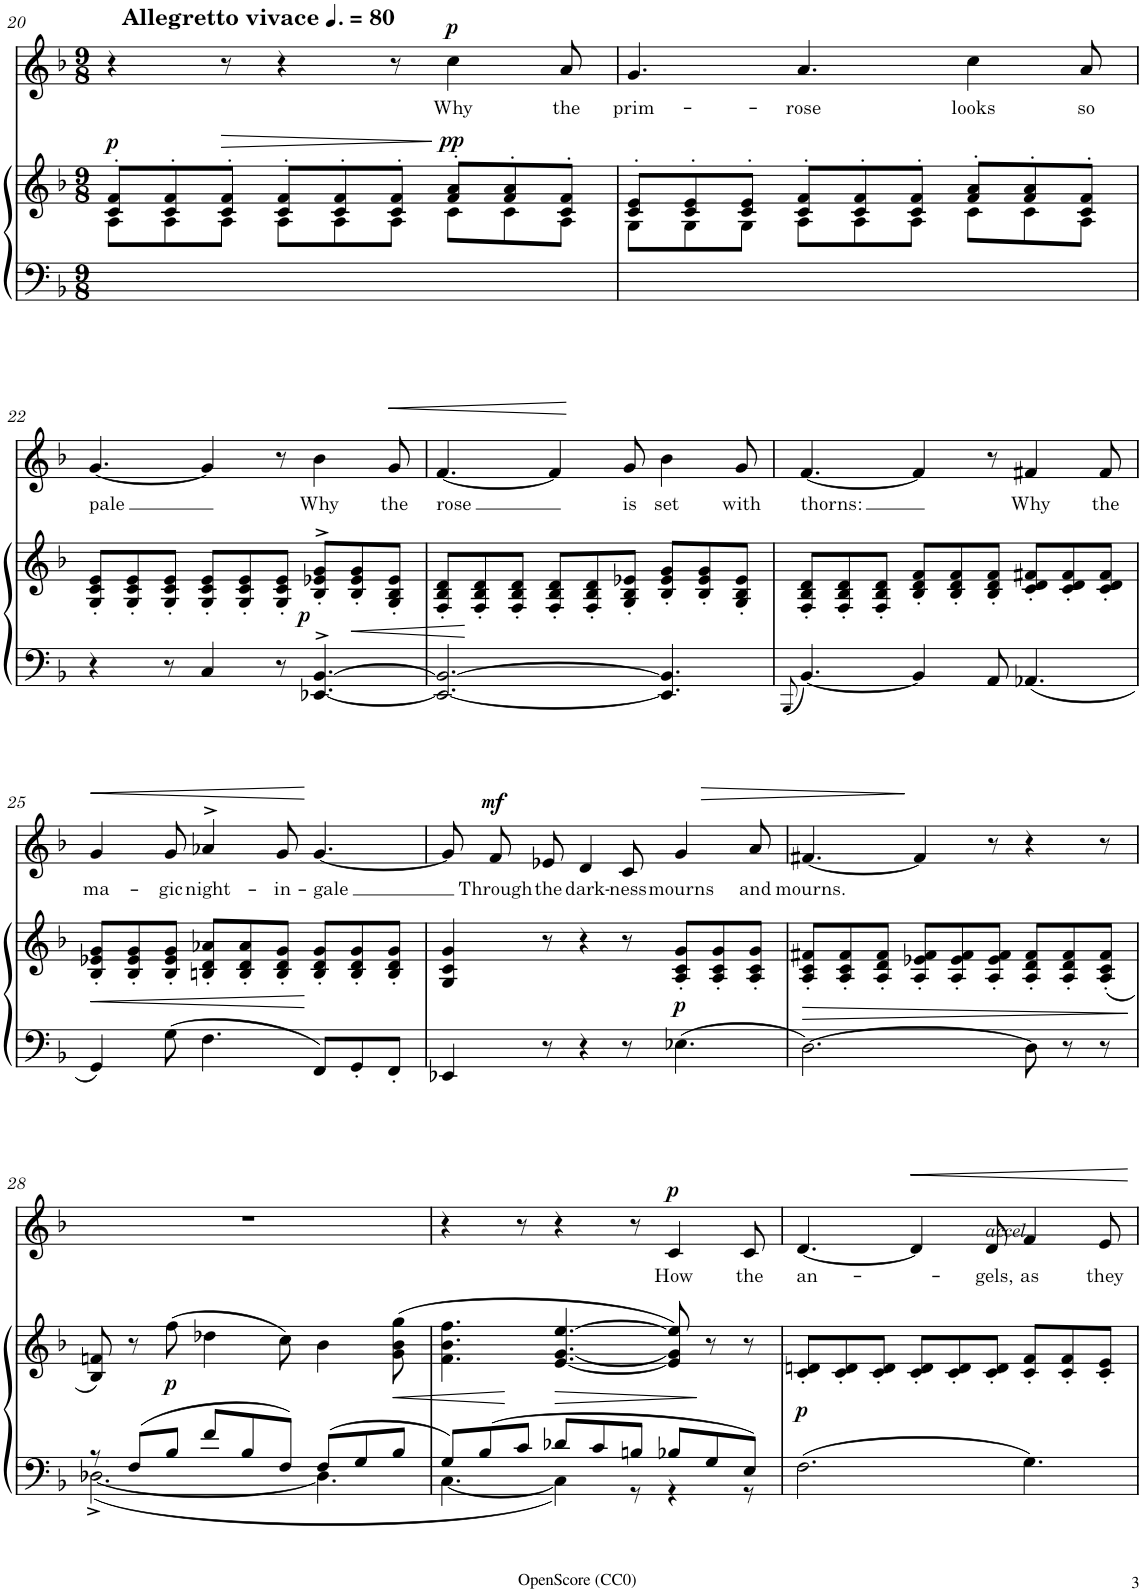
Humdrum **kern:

**kern	**kern	**dynam	**kern	**text	**dynam
*part2	*part2	*part2	*part1	*part1	*part1
*staff3	*staff2	*staff2/3	*staff1	*staff1	*staff1
*I"Piano	*	*	*I"Voice	*	*
*I'Pno	*	*	*	*	*
!!LO:PB:g=z
*clefF4	*clefG2	*	*clefG2	*	*
*k[b-]	*k[b-]	*	*k[b-]	*	*
*M9/8	*M9/8	*	*M9/8	*	*
=20	=20	=20	=20	=20	=20
*	*^	*	*	*	*
!	!	!	!LO:DY:a	!	!	!
1ryy	8c/'> 8f/'>L	8A\L	p	4r	.	.
.	8c/'> 8f/'>	8A\	.	.	.	.
!	!	!	!LO:HP:b	!	!	!
.	8c/'> 8f/'>J	8A\J	>	8r	.	.
*	*	*	*	*MM120	*	*
!	!	!	!	!LO:TX:a:B:t=Allegretto vivace	!	!
.	8c/'> 8f/'>L	8A\L	.	4r	.	.
.	8c/'> 8f/'>	8A\	.	.	.	.
.	8c/'> 8f/'>J	8A\J	.	8r	.	.
!	!	!	!LO:DY:n=1:a	!	!LO:LY:b	!LO:DY:a
.	8f/'> 8a/'>L	8c\L	] pp	4cc\	Why	p
.	8f/'> 8a/'>	8c\	.	.	.	.
!	!	!	!	!	!LO:LY:b	!
8ryy	8c/'> 8f/'>J	8A\J	.	8a/	the	.
=21	=21	=21	=21	=21	=21	=21
!	!	!	!	!	!LO:LY:b	!
1ryy	8c/'> 8e/'>L	8G\L	.	4.g/	prim-	.
.	8c/'> 8e/'>	8G\	.	.	.	.
.	8c/'> 8e/'>J	8G\J	.	.	.	.
!	!	!	!	!	!LO:LY:b	!
.	8c/'> 8f/'>L	8A\L	.	4.a/	-rose	.
.	8c/'> 8f/'>	8A\	.	.	.	.
.	8c/'> 8f/'>J	8A\J	.	.	.	.
!	!	!	!	!	!LO:LY:b	!
.	8f/'> 8a/'>L	8c\L	.	4cc\	looks	.
.	8f/'> 8a/'>	8c\	.	.	.	.
!	!	!	!	!	!LO:LY:b	!
8ryy	8c/'> 8f/'>J	8A\J	.	8a/	so	.
!!LO:LB:g=z
=22	=22	=22	=22	=22	=22	=22
!	!	!	!	!	!LO:LY:b	!
*	*v	*v	*	*	*	*
4r	8G/' 8c/' 8e/'L	.	[4.g/	pale	.
.	8G/' 8c/' 8e/'	.	.	.	.
8r	8G/' 8c/' 8e/'J	.	.	.	.
4C/	8G/' 8c/' 8e/'L	.	4g/]	.	.
.	8G/' 8c/' 8e/'	.	.	.	.
8r	8G/' 8c/' 8e/'J	.	8r	.	.
!	!	!LO:DY:b	!	!LO:LY:b	!
[4.EE-X/^> [4.BB-/^>	8B-/'^> 8e-X/'^> 8g/'^>L	p	4b-\	Why	.
!	!	!LO:HP:b	!	!	!
.	8B-/' 8e-/' 8g/'	<	.	.	.
!	!	!	!	!LO:LY:b	!LO:HP:b
.	8G/' 8B-/' 8e-/'J	.	8g/	the	<
=23	=23	=23	=23	=23	=23
!	!	!	!	!LO:LY:b	!
2.EE-/_ 2.BB-/_	8F/' 8B-/' 8d/'L	.	[4.f/	rose	.
.	8F/' 8B-/' 8d/'	[	.	.	.
.	8F/' 8B-/' 8d/'J	.	.	.	.
.	8F/' 8B-/' 8d/'L	.	4f/]	.	.
.	8F/' 8B-/' 8d/'	.	.	.	.
!	!	!	!	!LO:LY:b	!
.	8G/' 8B-/' 8e-X/'J	.	8g/	is	[
!	!	!	!	!LO:LY:b	!
4.EE-/] 4.BB-/]	8B-/' 8e-/' 8g/'L	.	4b-\	set	.
.	8B-/' 8e-/' 8g/'	.	.	.	.
!	!	!	!	!LO:LY:b	!
.	8G/' 8B-/' 8e-/'J	.	8g/	with	.
=24	=24	=24	=24	=24	=24
8qBBB-/	.	.	.	.	.
!	!	!	!	!LO:LY:b	!
[4.BB-/	8F/' 8B-/' 8d/'L	.	[4.f/	thorns:	.
.	8F/' 8B-/' 8d/'	.	.	.	.
.	8F/' 8B-/' 8d/'J	.	.	.	.
4BB-/]	8B-/' 8d/' 8f/'L	.	4f/]	.	.
.	8B-/' 8d/' 8f/'	.	.	.	.
8AA/	8B-/' 8d/' 8f/'J	.	8r	.	.
!	!	!	!	!LO:LY:b	!
4.AA-X/	8c/' 8d/' 8f#X/'L	.	4f#X/	Why	.
.	8c/' 8d/' 8f#/'	.	.	.	.
!	!	!	!	!LO:LY:b	!
.	8c/' 8d/' 8f#/'J	.	8f#/	the	.
!!LO:LB:g=z
=25	=25	=25	=25	=25	=25
!	!	!LO:HP:b	!	!LO:LY:b	!LO:HP:b
4GG/	8B-/' 8e-X/' 8g/'L	<	4g/	ma-	<
.	8B-/' 8e-/' 8g/'	.	.	.	.
!	!	!	!	!LO:LY:b	!
8G\	8B-/' 8e-/' 8g/'J	.	8g/	-gic	.
!	!	!	!	!LO:LY:b	!
4.F\	8Bn/' 8d/' 8a-X/'L	.	4a-X^>/	night-	.
.	8B/' 8d/' 8a-/'	.	.	.	.
!	!	!	!	!LO:LY:b	!
.	8B/' 8d/' 8g/'J	.	8g/	-in-	.
!	!	!	!	!LO:LY:b	!
8FF/L	8B/' 8d/' 8g/'L	[	[4.g/	-gale	[
8GG'/	8B/' 8d/' 8g/'	.	.	.	.
8FF'/J	8B/' 8d/' 8g/'J	.	.	.	.
=26	=26	=26	=26	=26	=26
4EE-X/	4G/ 4c/ 4g/	.	8g/L]	.	.
!	!	!	!	!LO:LY:b	!LO:DY:a
.	.	.	8f/	Through	mf
!	!	!	!	!LO:LY:b	!
8r	8r	.	8e-X/J	the	.
!	!	!	!	!LO:LY:b	!
4r	4r	.	4d/	dark-	.
!	!	!	!	!LO:LY:b	!
8r	8r	.	8c/	-ness	.
!	!	!LO:DY:b	!	!LO:LY:b	!LO:HP:b
4.E-X\	8A/' 8c/' 8g/'L	p	4g/	mourns	>
.	8A/' 8c/' 8g/'	.	.	.	.
!	!	!	!	!LO:LY:b	!
.	8A/' 8c/' 8g/'J	.	8a/	and	.
=27	=27	=27	=27	=27	=27
!	!	!LO:HP:b	!	!LO:LY:b	!
[2.D\	8A/' 8c/' 8f#X/'L	>	[4.f#X/	mourns.	.
.	8A/' 8c/' 8f#/'	.	.	.	.
.	8A/' 8d/' 8f#/'J	.	.	.	.
.	8A/' 8e-X/' 8f#/'L	.	4f#/]	.	]
.	8A/' 8e-/' 8f#/'	.	.	.	.
.	8A/' 8e-/' 8f#/'J	.	8r	.	.
8D\]	8A/' 8d/' 8f#/'L	.	4r	.	.
8r	8A/' 8d/' 8f#/'	.	.	.	.
8r	(8A/' 8c/' 8f#/'J	.	8r	.	.
.	.	]	.	.	.
!!LO:LB:g=z
=28	=28	=28	=28	=28	=28
*^	*	*	*	*	*
8r	[2.D-X^\	8B-/ 8fn/)	.	8%9r	.	.
8F/L	.	8r	.	.	.	.
!	!	!	!LO:DY:b	!	!	!
8B-/J	.	(8ff\	p	.	.	.
8f/L	.	4dd-X\	.	.	.	.
8B-/	.	.	.	.	.	.
8F/J	.	8cc\)	.	.	.	.
8F/L	4.D-\]	4b-\	.	.	.	.
8G/	.	.	.	.	.	.
!	!	!	!LO:HP:b	!	!	!
8B-/J	.	(8g\ 8b-\ 8gg\	<	.	.	.
=29	=29	=29	=29	=29	=29	=29
8G/L	[4.C\	4.f\ 4.b-\ 4.ff\	.	4r	.	.
8B-/	.	.	.	.	.	.
8c/J	.	.	.	8r	.	.
!	!	!	!LO:HP:n=1:b	!	!	!
8d-X/L	4C\]	[4.e/ [4.g/ [4.ee/	[ >	4r	.	.
8c/	.	.	.	.	.	.
8Bn/J	8r	.	.	8r	.	.
!	!	!	!	!	!LO:LY:b	!LO:DY:a
8B-X/L	4r	8e/] 8g/] 8ee/])	.	4c/	How	p
8G/	.	8r	]	.	.	.
!	!	!	!	!	!LO:LY:b	!
8E/J	8r	8r	.	8c/	the	.
=30	=30	=30	=30	=30	=30	=30
!	!	!	!LO:DY:b	!	!LO:LY:b	!
*v	*v	*	*	*	*	*
2.F\	8c/' 8dn/'L	p	[4.d/	an-	.
.	8c/' 8d/'	.	.	.	.
.	8c/' 8d/'J	.	.	.	.
!	!	!	!	!	!LO:HP:b
.	8c/' 8d/'L	.	4d/]	.	<
.	8c/' 8d/'	.	.	.	.
!	!	!	!LO:TX:b:i:t=accel.	!	!
!	!	!	!	!LO:LY:b	!
.	8c/' 8d/'J	.	8d/	-gels,	.
!	!	!	!	!LO:LY:b	!
4.G\	8c/' 8f/'L	.	4f/	as	.
.	8c/' 8f/'	.	.	.	.
!	!	!	!	!LO:LY:b	!
.	8c/' 8e/'J	.	8e/	they	.
.	.	.	.	.	[
=	=	=	=	=	=
*-	*-	*-	*-	*-	*-
